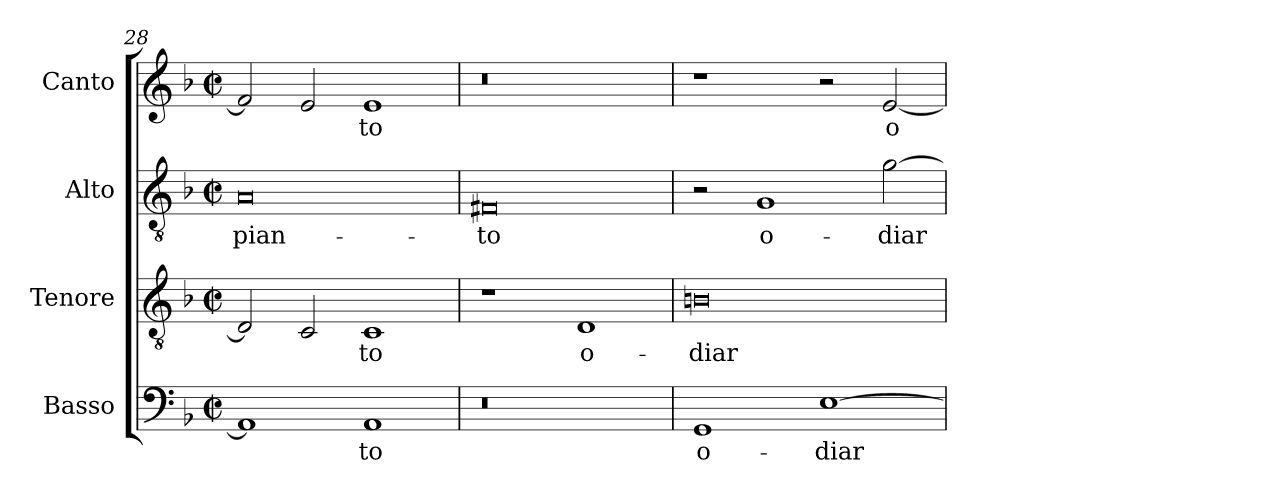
**kern	**text	**kern	**text	**kern	**text	**kern	**text
*part4	*part4	*part3	*part3	*part2	*part2	*part1	*part1
*staff4	*staff4	*staff3	*staff3	*staff2	*staff2	*staff1	*staff1
*I"Basso	*	*I"Tenore	*	*I"Alto	*	*I"Canto	*
!!LO:LB:g=z
*clefF4	*	*clefGv2	*	*clefGv2	*	*clefG2	*
*k[b-]	*	*k[b-]	*	*k[b-]	*	*k[b-]	*
*F:	*	*F:	*	*F:	*	*F:	*
*M2/2	*	*M2/2	*	*M2/2	*	*M2/2	*
*met(c|)	*	*met(c|)	*	*met(c|)	*	*met(c|)	*
=28	=28	=28	=28	=28	=28	=28	=28
!	!	!	!	!	!LO:LY:b:cj	!	!
1AA]	.	2D/]	.	0A	pian-	2f/]	.
.	.	2C/	.	.	.	2e/	.
!	!LO:LY:b:cj	!	!LO:LY:b:cj	!	!	!	!LO:LY:b:cj
1AA	to	1C	to	.	.	1e	-to
=29	=29	=29	=29	=29	=29	=29	=29
!	!	!	!	!	!LO:LY:b:cj	!	!
0r	.	1r	.	0F#X	-to	0r	.
!	!	!	!LO:LY:b:cj	!	!	!	!
.	.	1D	o-	.	.	.	.
=30	=30	=30	=30	=30	=30	=30	=30
!	!LO:LY:b:cj	!	!LO:LY:b:cj	!	!	!	!
1GG	o-	0Bn	-diar	2r	.	1r	.
!	!	!	!	!	!LO:LY:b:cj	!	!
.	.	.	.	1G	o-	.	.
!	!LO:LY:b	!	!	!	!	!	!
[>1E	-diar	.	.	.	.	2r	.
!	!	!	!	!	!LO:LY:b	!	!LO:LY:b:cj
.	.	.	.	[>2g\	-diar	[<2e/	o
=	=	=	=	=	=	=	=
*-	*-	*-	*-	*-	*-	*-	*-
